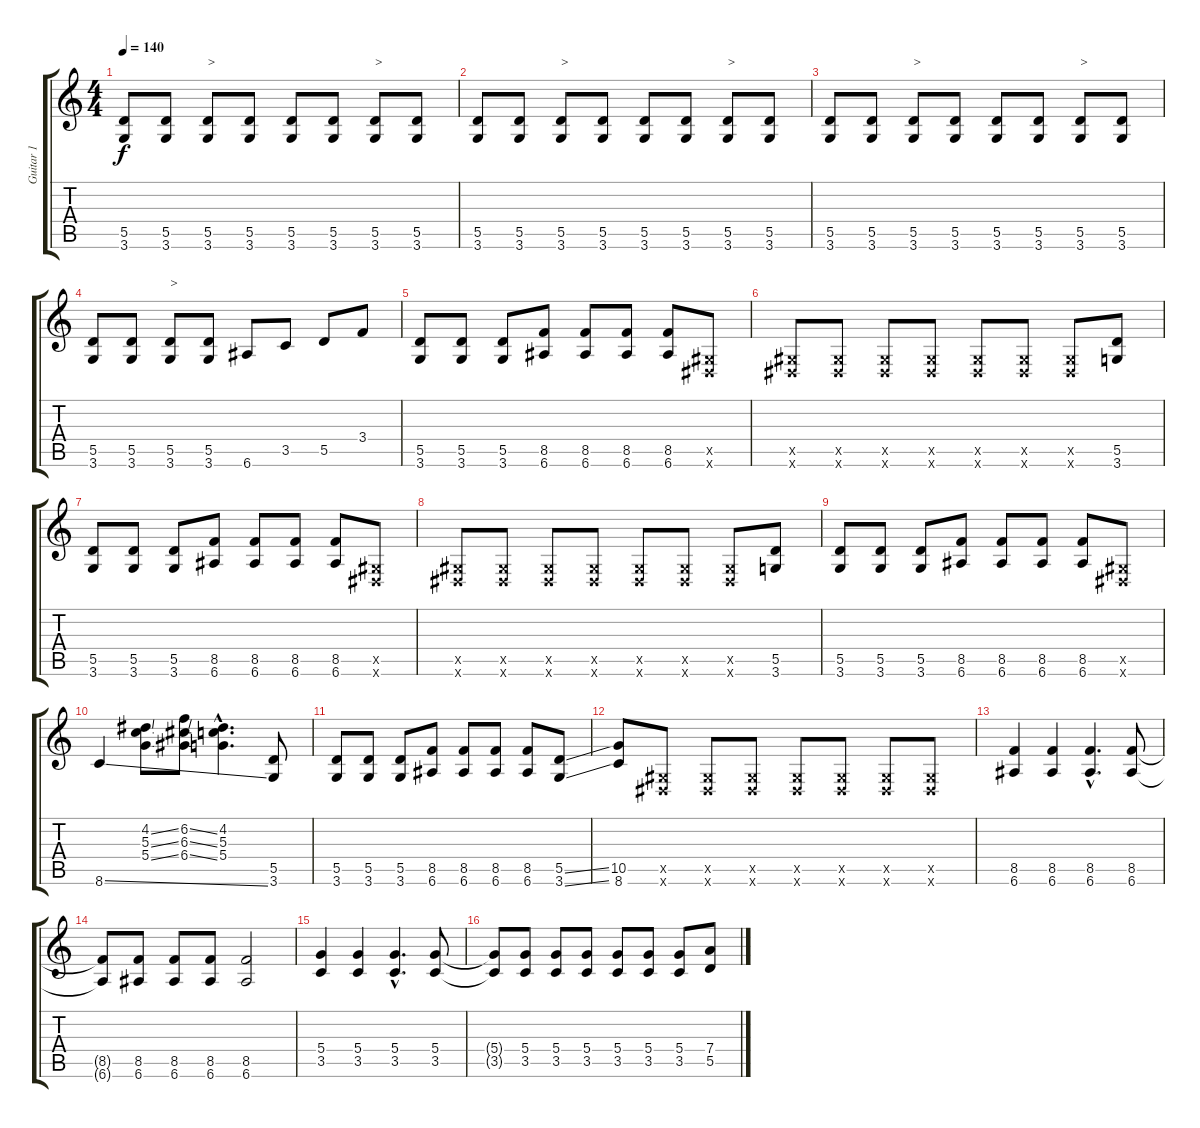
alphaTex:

\track ("Guitar 1" "Guitar 1") {instrument overdrivenguitar}
\staff {score tabs}
\tuning (E4 B3 G3 D3 A2 E2) {hide}
\ts (4 4)
\tempo 140
\clef g2
\ks c
(5.5 3.6).8{dy f} (5.5 3.6).8 (5.5 3.6).8{txt ">"} (5.5 3.6).8 (5.5 3.6).8 (5.5 3.6).8 (5.5 3.6).8{txt ">"} (5.5 3.6).8 |
(5.5 3.6).8 (5.5 3.6).8 (5.5 3.6).8{txt ">"} (5.5 3.6).8 (5.5 3.6).8 (5.5 3.6).8 (5.5 3.6).8{txt ">"} (5.5 3.6).8 |
(5.5 3.6).8 (5.5 3.6).8 (5.5 3.6).8{txt ">"} (5.5 3.6).8 (5.5 3.6).8 (5.5 3.6).8 (5.5 3.6).8{txt ">"} (5.5 3.6).8 |
(5.5 3.6).8 (5.5 3.6).8 (5.5 3.6).8{txt ">"} (5.5 3.6).8 6.6.8 3.5.8 5.5.8 3.4.8 |
(5.5 3.6).8 (5.5 3.6).8 (5.5 3.6).8 (8.5 6.6).8 (8.5 6.6).8 (8.5 6.6).8 (8.5 6.6).8 (-1.5{x} -1.6{x}).8 |
(-1.5{x} -1.6{x}).8 (-1.5{x} -1.6{x}).8 (-1.5{x} -1.6{x}).8 (-1.5{x} -1.6{x}).8 (-1.5{x} -1.6{x}).8 (-1.5{x} -1.6{x}).8 (-1.5{x} -1.6{x}).8 (5.5 3.6).8 |
(5.5 3.6).8 (5.5 3.6).8 (5.5 3.6).8 (8.5 6.6).8 (8.5 6.6).8 (8.5 6.6).8 (8.5 6.6).8 (-1.5{x} -1.6{x}).8 |
(-1.5{x} -1.6{x}).8 (-1.5{x} -1.6{x}).8 (-1.5{x} -1.6{x}).8 (-1.5{x} -1.6{x}).8 (-1.5{x} -1.6{x}).8 (-1.5{x} -1.6{x}).8 (-1.5{x} -1.6{x}).8 (5.5 3.6).8 |
(5.5 3.6).8 (5.5 3.6).8 (5.5 3.6).8 (8.5 6.6).8 (8.5 6.6).8 (8.5 6.6).8 (8.5 6.6).8 (-1.5{x} -1.6{x}).8 |
8.6{ss}.4 (4.2{ss} 5.3{ss} 5.4{ss}).8 (6.2{ss} 6.3{ss} 6.4{ss}).8 (4.2{hac} 5.3{hac} 5.4{hac}).4{d} (5.5 3.6).8 |
(5.5 3.6).8 (5.5 3.6).8 (5.5 3.6).8 (8.5 6.6).8 (8.5 6.6).8 (8.5 6.6).8 (8.5 6.6).8 (5.5{ss} 3.6{ss}).8 |
(10.5 8.6).8 (-1.5{x} -1.6{x}).8 (-1.5{x} -1.6{x}).8 (-1.5{x} -1.6{x}).8 (-1.5{x} -1.6{x}).8 (-1.5{x} -1.6{x}).8 (-1.5{x} -1.6{x}).8 (-1.5{x} -1.6{x}).8 |
(8.5 6.6).4 (8.5 6.6).4 (8.5{hac} 6.6{hac}).4{d} (8.5 6.6).8 |
(8.5{t} 6.6{t}).8 (8.5 6.6).8 (8.5 6.6).8 (8.5 6.6).8 (8.5 6.6).2 |
(5.4 3.5).4 (5.4 3.5).4 (5.4{hac} 3.5{hac}).4{d} (5.4 3.5).8 |
(5.4{t} 3.5{t}).8 (5.4 3.5).8 (5.4 3.5).8 (5.4 3.5).8 (5.4 3.5).8 (5.4 3.5).8 (5.4 3.5).8 (7.4 5.5).8
